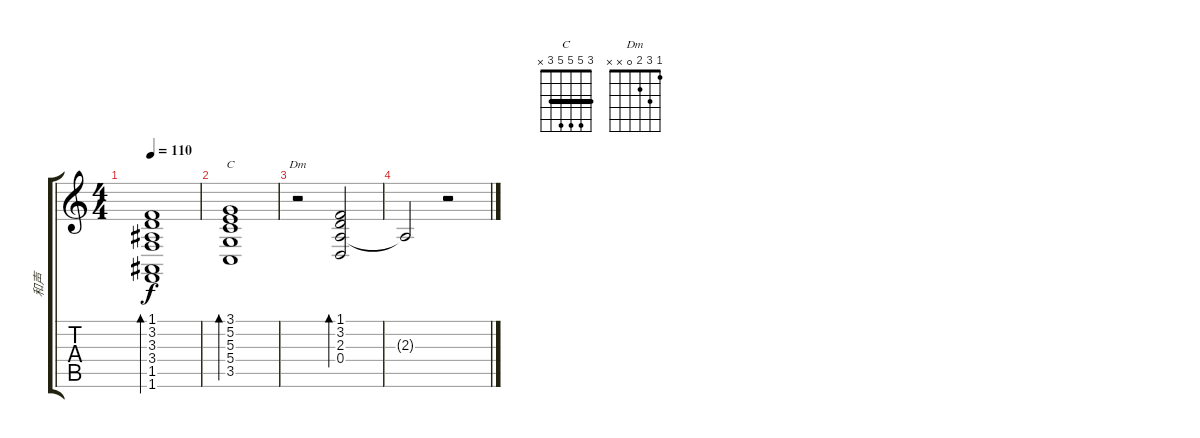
\track ("和声" "和声") {instrument acousticgrandpiano}
\staff {score tabs}
\tuning (E4 B3 G3 D3 A2 E2) {hide}
\chord ("C" 3 5 5 5 3 x) {barre 3}
\chord ("Dm" 1 3 2 0 x x)
\ts (4 4)
\tempo 110
\clef g2
\ks c
(1.1 3.2 3.3 3.4 1.5 1.6).1{bd 240 dy f} |
(3.1 5.2 5.3 5.4 3.5).1{bd 240 ch "C"} |
r.2{ch "Dm"} (1.1 3.2 2.3 0.4).2{bd 60} |
2.3{t}.2 r.2
